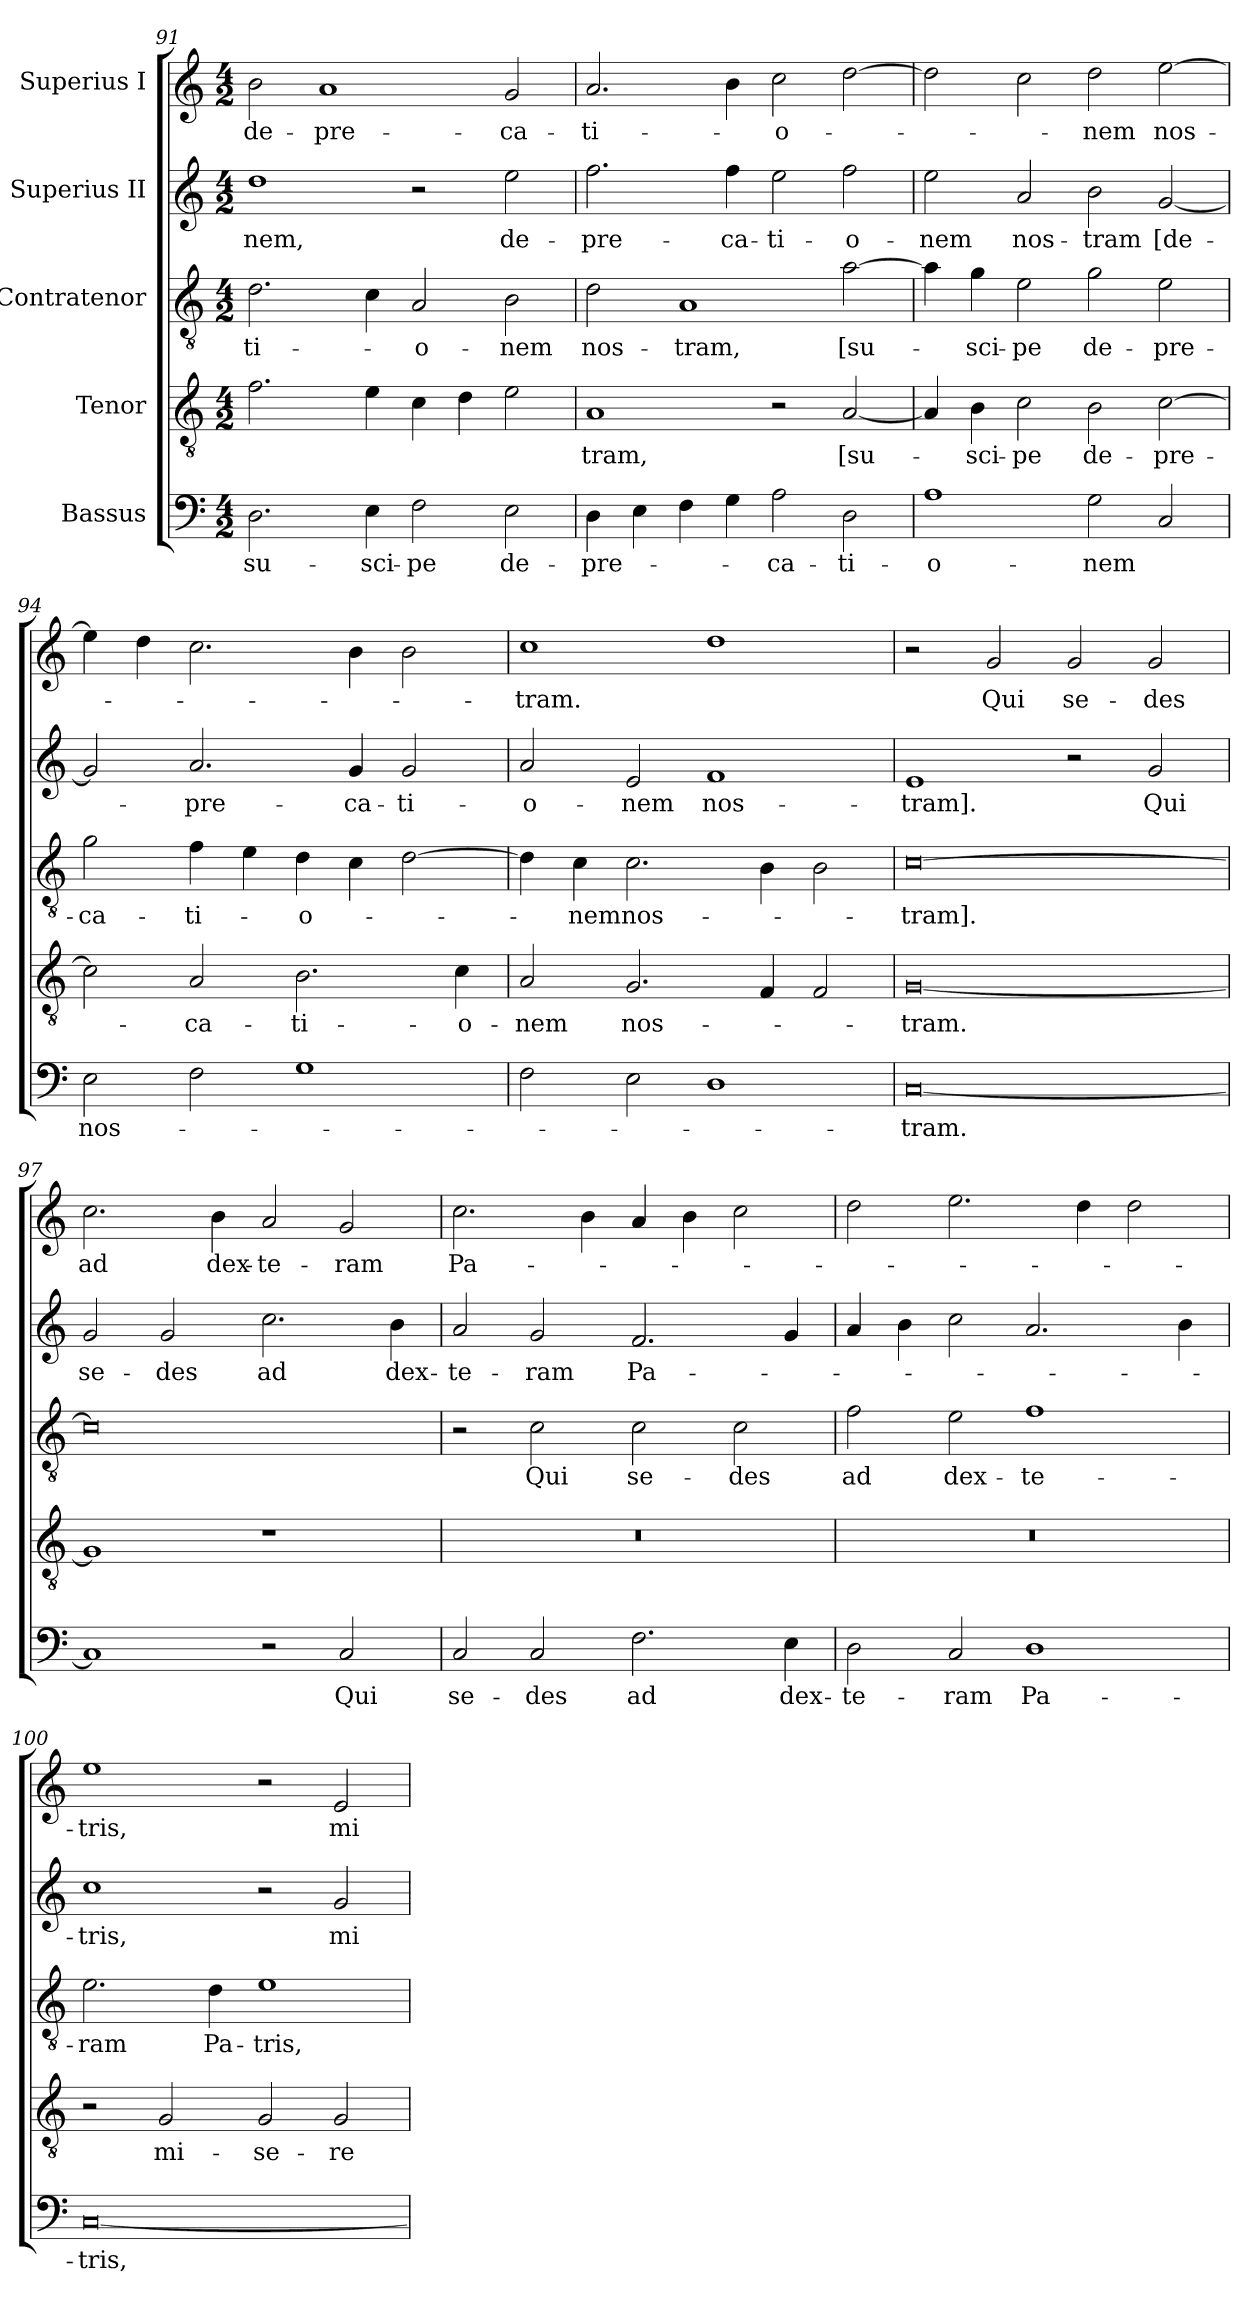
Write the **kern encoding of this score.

**kern	**text	**kern	**text	**kern	**text	**kern	**text	**kern	**text
*part5	*part5	*part4	*part4	*part3	*part3	*part2	*part2	*part1	*part1
*staff5	*staff5	*staff4	*staff4	*staff3	*staff3	*staff2	*staff2	*staff1	*staff1
*I"Bassus	*	*I"Tenor	*	*I"Contratenor	*	*I"Superius II	*	*I"Superius I	*
*clefF4	*	*clefGv2	*	*clefGv2	*	*clefG2	*	*clefG2	*
*k[]	*	*k[]	*	*k[]	*	*k[]	*	*k[]	*
*M4/2	*	*M4/2	*	*M4/2	*	*M4/2	*	*M4/2	*
=91	=91	=91	=91	=91	=91	=91	=91	=91	=91
2.D\	su-	2.f\	.	2.d\	-ti-	1dd\	-nem,	2b\	de-
.	.	.	.	.	.	.	.	1a/	-pre-
4E\	-sci-	4e\	.	4c\	.	.	.	.	.
2F\	-pe	4c\	.	2A/	-o-	2r	.	.	.
.	.	4d\	.	.	.	.	.	.	.
2E\	de-	2e\	.	2B\	-nem	2ee\	de-	2g/	-ca-
=92	=92	=92	=92	=92	=92	=92	=92	=92	=92
4D\	-pre-	1A/	-tram,	2d\	nos-	2.ff\	-pre-	2.a/	-ti-
4E\	.	.	.	.	.	.	.	.	.
4F\	.	.	.	1A/	-tram,	.	.	.	.
4G\	.	.	.	.	.	4ff\	-ca-	4b\	.
2A\	-ca-	2r	.	.	.	2ee\	-ti-	2cc\	-o-
2D\	-ti-	[2A/	[su-	[2a\	[su-	2ff\	-o-	[2dd\	.
=93	=93	=93	=93	=93	=93	=93	=93	=93	=93
1A\	-o-	4A/]	.	4a\]	.	2ee\	-nem	2dd\]	.
.	.	4B\	-sci-	4g\	-sci-	.	.	.	.
.	.	2c\	-pe	2e\	-pe	2a/	nos-	2cc\	.
2G\	-nem	2B\	de-	2g\	de-	2b\	-tram	2dd\	-nem
2C/	.	[2c\	-pre-	2e\	-pre-	[2g/	[de-	[2ee\	nos-
=94	=94	=94	=94	=94	=94	=94	=94	=94	=94
2E\	nos-	2c\]	.	2g\	-ca-	2g/]	.	4ee\]	.
.	.	.	.	.	.	.	.	4dd\	.
2F\	.	2A/	-ca-	4f\	-ti-	2.a/	-pre-	2.cc\	.
.	.	.	.	4e\	.	.	.	.	.
1G\	.	2.B\	-ti-	4d\	-o-	.	.	.	.
.	.	.	.	4c\	.	4g/	-ca-	4b\	.
.	.	.	.	[2d\	.	2g/	-ti-	2b\	.
.	.	4c\	-o-	.	.	.	.	.	.
=95	=95	=95	=95	=95	=95	=95	=95	=95	=95
2F\	.	2A/	-nem	4d\]	.	2a/	-o-	1cc\	-tram.
.	.	.	.	4c\	-nem	.	.	.	.
2E\	.	2.G/	nos-	2.c\	nos-	2e/	-nem	.	.
1D\	.	.	.	.	.	1f/	nos-	1dd\	.
.	.	4F/	.	4B\	.	.	.	.	.
.	.	2F/	.	2B\	.	.	.	.	.
=96	=96	=96	=96	=96	=96	=96	=96	=96	=96
[0C/	-tram.	[0G/	-tram.	[0c\	-tram].	1e/	-tram].	2r	.
.	.	.	.	.	.	.	.	2g/	Qui
.	.	.	.	.	.	2r	.	2g/	se-
.	.	.	.	.	.	2g/	Qui	2g/	-des
=97	=97	=97	=97	=97	=97	=97	=97	=97	=97
1C/]	.	1G/]	.	0c\]	.	2g/	se-	2.cc\	ad
.	.	.	.	.	.	2g/	-des	.	.
.	.	.	.	.	.	.	.	4b\	dex-
2r	.	1r	.	.	.	2.cc\	ad	2a/	-te-
2C/	Qui	.	.	.	.	.	.	2g/	-ram
.	.	.	.	.	.	4b\	dex-	.	.
=98	=98	=98	=98	=98	=98	=98	=98	=98	=98
2C/	se-	0r	.	2r	.	2a/	-te-	2.cc\	Pa-
2C/	-des	.	.	2c\	Qui	2g/	-ram	.	.
.	.	.	.	.	.	.	.	4b\	.
2.F\	ad	.	.	2c\	se-	2.f/	Pa-	4a/	.
.	.	.	.	.	.	.	.	4b\	.
.	.	.	.	2c\	-des	.	.	2cc\	.
4E\	dex-	.	.	.	.	4g/	.	.	.
=99	=99	=99	=99	=99	=99	=99	=99	=99	=99
2D\	-te-	0r	.	2f\	ad	4a/	.	2dd\	.
.	.	.	.	.	.	4b\	.	.	.
2C/	-ram	.	.	2e\	dex-	2cc\	.	2.ee\	.
1D\	Pa-	.	.	1f\	-te-	2.a/	.	.	.
.	.	.	.	.	.	.	.	4dd\	.
.	.	.	.	.	.	.	.	2dd\	.
.	.	.	.	.	.	4b\	.	.	.
=100	=100	=100	=100	=100	=100	=100	=100	=100	=100
[0C/	-tris,	2r	.	2.e\	-ram	1cc\	-tris,	1ee\	-tris,
.	.	2G/	mi-	.	.	.	.	.	.
.	.	.	.	4d\	Pa-	.	.	.	.
.	.	2G/	-se-	1e\	-tris,	2r	.	2r	.
.	.	2G/	-re-	.	.	2g/	mi-	2e/	mi-
=	=	=	=	=	=	=	=	=	=
*-	*-	*-	*-	*-	*-	*-	*-	*-	*-
